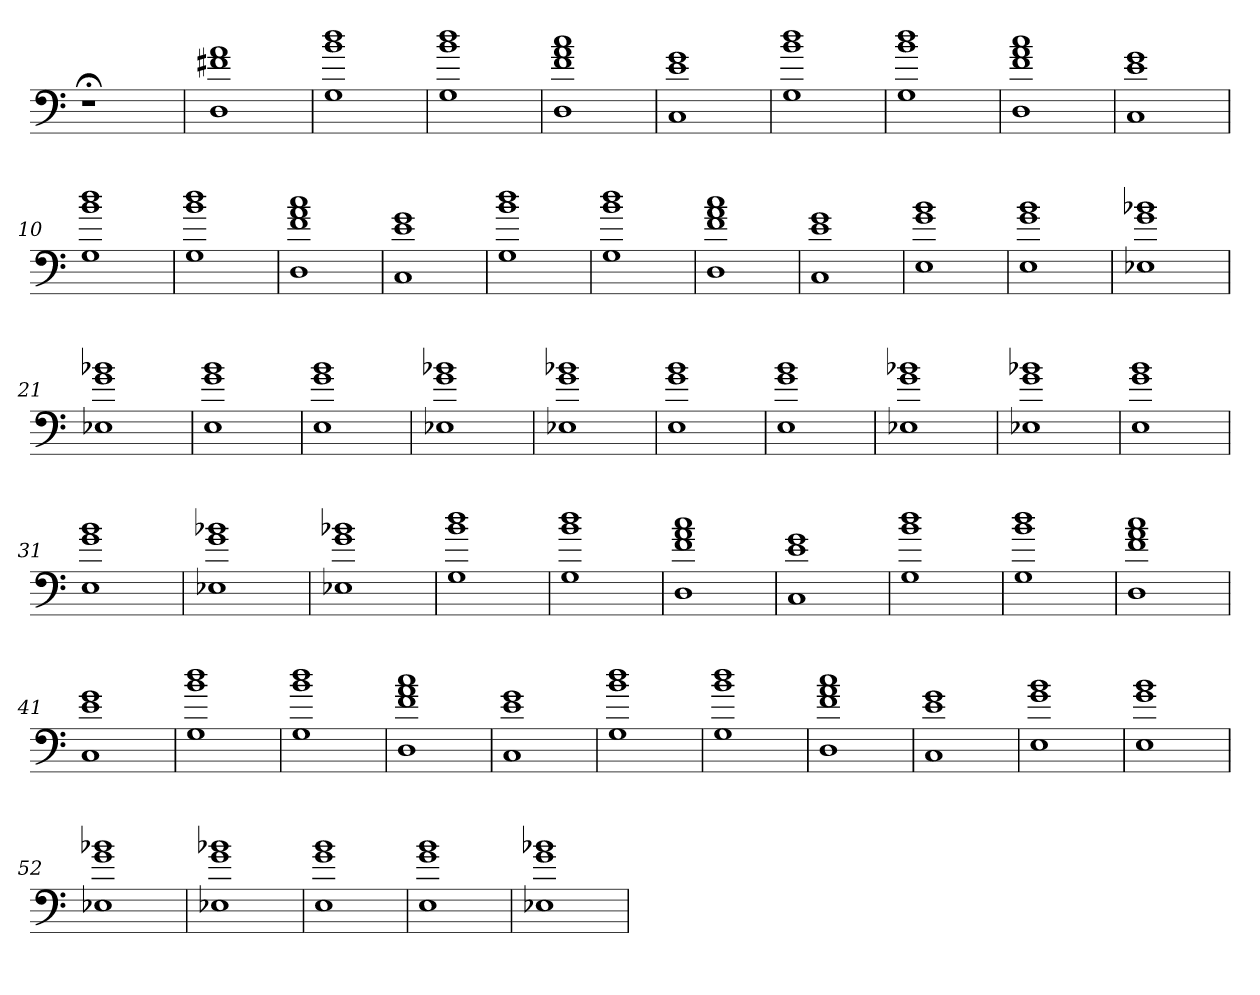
**kern
*part1
*staff1
=
1r;<
=1
1D 1f#X 1a
=2
1G 1b 1dd
=3
1G 1b 1dd
=4
1D 1f 1a 1cc
=5
1C 1e 1g
=6
1G 1b 1dd
=7
1G 1b 1dd
=8
1D 1f 1a 1cc
=9
1C 1e 1g
=10
1G 1b 1dd
=11
1G 1b 1dd
=12
1D 1f 1a 1cc
=13
1C 1e 1g
=14
1G 1b 1dd
=15
1G 1b 1dd
=16
1D 1f 1a 1cc
=17
1C 1e 1g
=18
1E 1g 1b
=19
1E 1g 1b
=20
1E-X 1g 1b-X
=21
1E-X 1g 1b-X
=22
1E 1g 1b
=23
1E 1g 1b
=24
1E-X 1g 1b-X
=25
1E-X 1g 1b-X
=26
1E 1g 1b
=27
1E 1g 1b
=28
1E-X 1g 1b-X
=29
1E-X 1g 1b-X
=30
1E 1g 1b
=31
1E 1g 1b
=32
1E-X 1g 1b-X
=33
1E-X 1g 1b-X
=34
1G 1b 1dd
=35
1G 1b 1dd
=36
1D 1f 1a 1cc
=37
1C 1e 1g
=38
1G 1b 1dd
=39
1G 1b 1dd
=40
1D 1f 1a 1cc
=41
1C 1e 1g
=42
1G 1b 1dd
=43
1G 1b 1dd
=44
1D 1f 1a 1cc
=45
1C 1e 1g
=46
1G 1b 1dd
=47
1G 1b 1dd
=48
1D 1f 1a 1cc
=49
1C 1e 1g
=50
1E 1g 1b
=51
1E 1g 1b
=52
1E-X 1g 1b-X
=53
1E-X 1g 1b-X
=54
1E 1g 1b
=55
1E 1g 1b
=56
1E-X 1g 1b-X
=
*-
